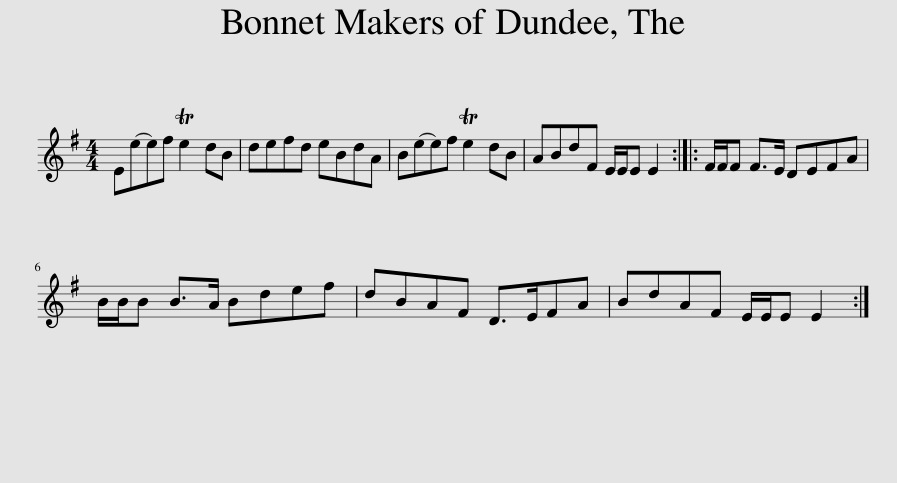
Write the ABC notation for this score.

X:1
L:1/8
M:4/4
I:linebreak $
K:Emin
V:1 treble
V:1
 E(ee)f Te2 dB | defd eBdA | B(ee)f Te2 dB | ABdF E/E/E E2 :: F/F/F F>E DEFA |$ %5
 B/B/B B>A Bdef | dBAF D>EFA | BdAF E/E/E E2 :| %8
